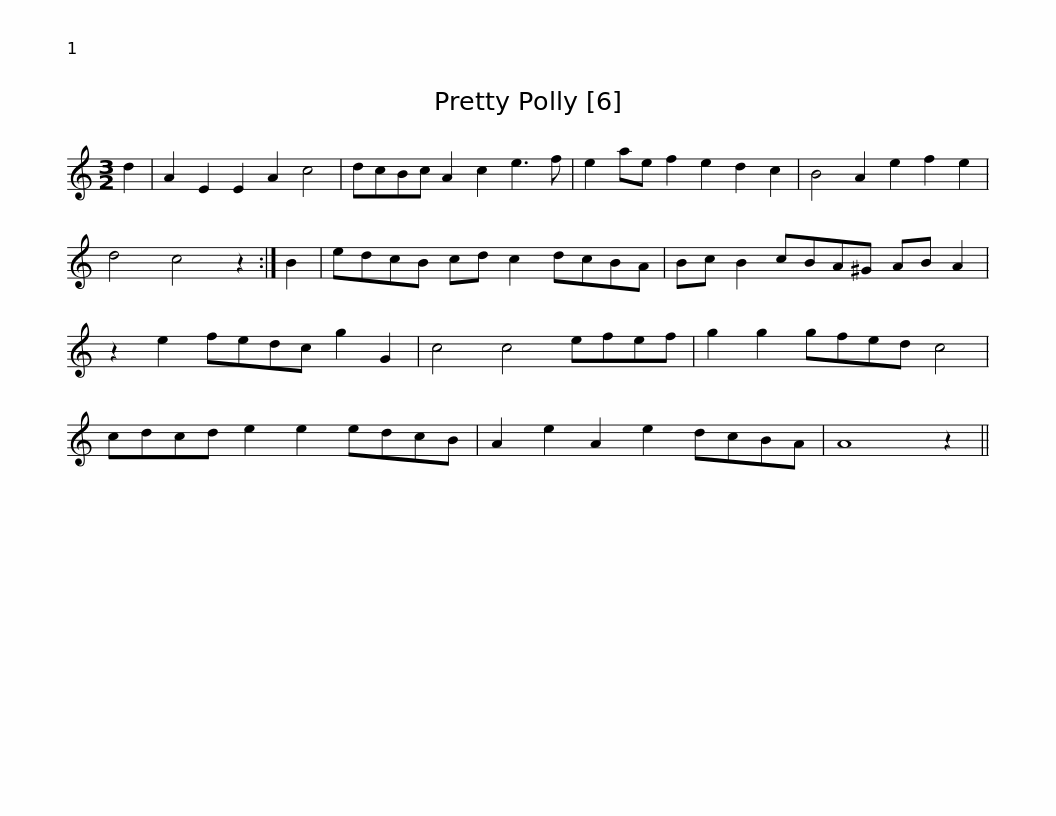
X:1
L:1/8
M:3/2
I:linebreak $
K:C
V:1 treble
V:1
 d2 | A2 E2 E2 A2 c4 | dcBc A2 c2 e3 f | e2 ae f2 e2 d2 c2 | B4 A2 e2 f2 e2 | %5
 d4 c4 z2 :| B2 |$ edcB cd c2 dcBA | Bc B2 cBA^G AB A2 | z2 e2 fedc g2 G2 | %10
 c4 c4 efef | g2 g2 gfed c4 |$ cdcd e2 e2 edcB | A2 e2 A2 e2 dcBA | A8 z2 || %15
